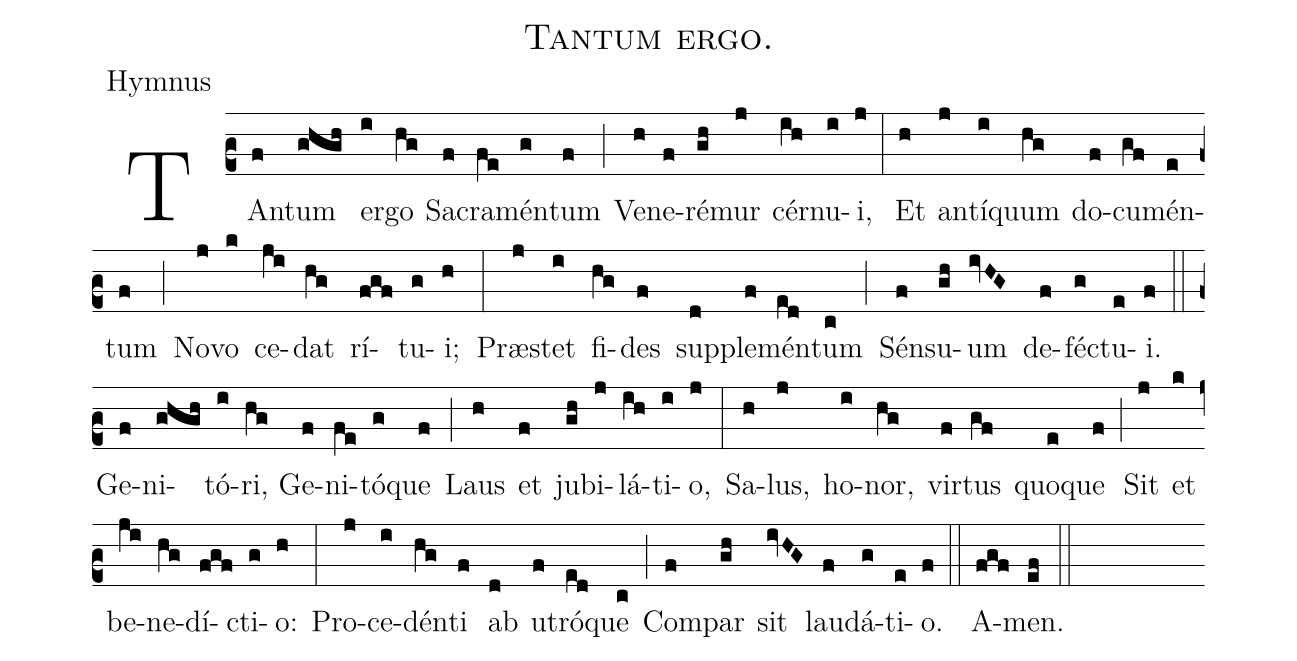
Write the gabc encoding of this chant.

name:Tantum ergo.;
office-part:Hymnus;
%%
(c2) TA(f)ntum(ghgh) er(i)go(hg) Sa(f)cra(fe)mén(g)tum(f) (;)
Ve(h)ne(f)ré(gh)mur(j) cér(ih)nu(i)i,(j) (:)
Et(h) an(j)tí(i)quum(hg) do(f)cu(gf)mén(e)tum(f) (;)
No(j)vo(k) ce(ji)dat(hg) rí(fgf)tu(g)i;(h) (:)
Præ(j)stet(i) fi(hg)des(f) sup(d)ple(f)mén(ed)tum(c) (;)
Sén(f)su(gh)um(ivHG) de(f)féc(g)tu(e)i.(f) (::)
Ge(f)ni(ghgh)tó(i)ri(hg), Ge(f)ni(fe)tó(g)que(f) (;)
Laus(h) et(f) ju(gh)bi(j)lá(ih)ti(i)o,(j) (:)
Sa(h)lus,(j) ho(i)nor,(hg) vir(f)tus(gf) quo(e)que(f) (;)
Sit(j) et(k) be(ji)ne(hg)dí(fgf)cti(g)o:(h) (:)
Pro(j)ce(i)dén(hg)ti(f) ab(d) u(f)tró(ed)que(c) (;)
Com(f)par(gh) sit(ivHG) lau(f)dá(g)ti(e)o.(f) (::)
A(fgf)men.(ef) (::)
